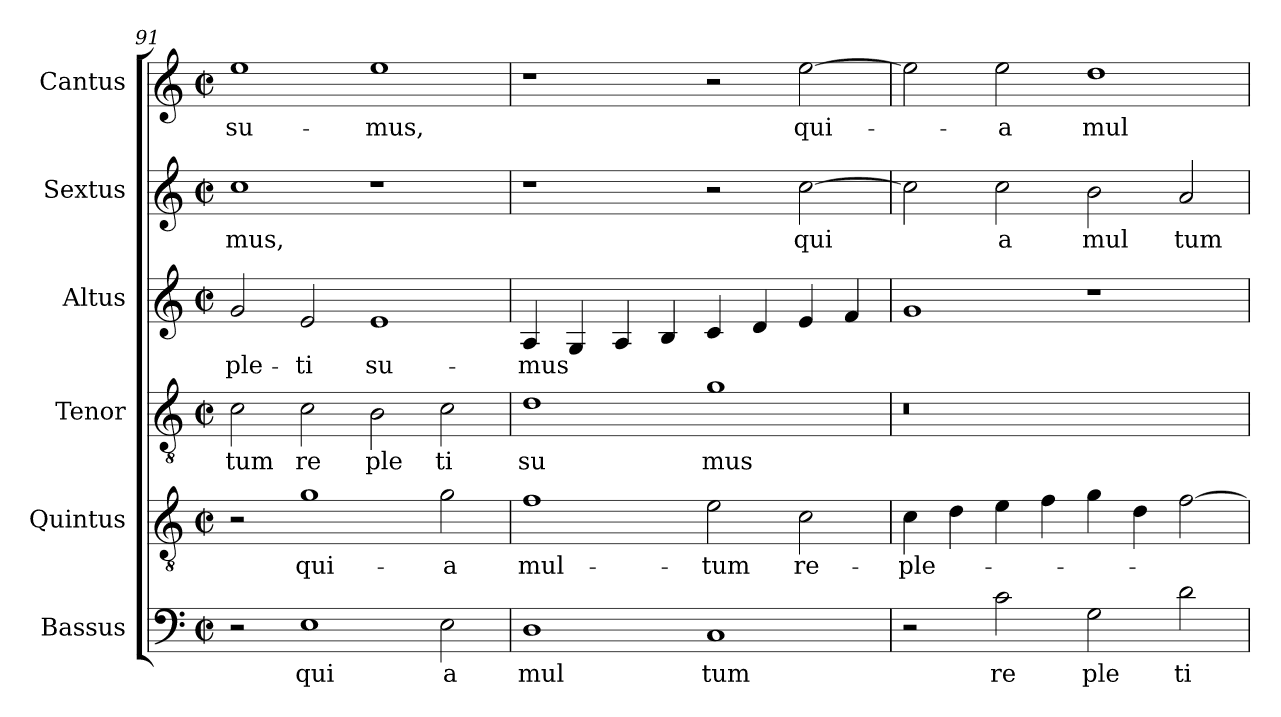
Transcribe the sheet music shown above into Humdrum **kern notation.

**kern	**text	**kern	**text	**kern	**text	**kern	**text	**kern	**text	**kern	**text
*part6	*part6	*part5	*part5	*part4	*part4	*part3	*part3	*part2	*part2	*part1	*part1
*staff6	*staff6	*staff5	*staff5	*staff4	*staff4	*staff3	*staff3	*staff2	*staff2	*staff1	*staff1
*I"Bassus	*	*I"Quintus	*	*I"Tenor	*	*I"Altus	*	*I"Sextus	*	*I"Cantus	*
*clefF4	*	*clefGv2	*	*clefGv2	*	*clefG2	*	*clefG2	*	*clefG2	*
*M2/2	*	*M2/2	*	*M2/2	*	*M2/2	*	*M2/2	*	*M2/2	*
*met(c|)	*	*met(c|)	*	*met(c|)	*	*met(c|)	*	*met(c|)	*	*met(c|)	*
=91	=91	=91	=91	=91	=91	=91	=91	=91	=91	=91	=91
!	!	!	!	!	!LO:LY:b:cj	!	!LO:LY:b:cj	!	!LO:LY:b:cj	!	!LO:LY:b:cj
2r	.	2r	.	2c\	tum	2g/	-ple-	1cc	mus,	1ee	su-
!	!LO:LY:b:cj	!	!LO:LY:b:cj	!	!LO:LY:b:cj	!	!LO:LY:b:cj	!	!	!	!
1E	qui	1g	qui-	2c\	re	2e/	-ti	.	.	.	.
!	!	!	!	!	!LO:LY:b:cj	!	!LO:LY:b:cj	!	!	!	!LO:LY:b:cj
.	.	.	.	2B\	ple	1e	su-	1r	.	1ee	-mus,
!	!LO:LY:b:cj	!	!LO:LY:b:cj	!	!LO:LY:b:cj	!	!	!	!	!	!
2E\	a	2g\	-a	2c\	ti	.	.	.	.	.	.
=92	=92	=92	=92	=92	=92	=92	=92	=92	=92	=92	=92
!	!LO:LY:b:cj	!	!LO:LY:b:cj	!	!LO:LY:b:cj	!	!LO:LY:b	!	!	!	!
1D	mul	1f	mul-	1d	su	4A/	-mus	1r	.	1r	.
.	.	.	.	.	.	4G/	.	.	.	.	.
.	.	.	.	.	.	4A/	.	.	.	.	.
.	.	.	.	.	.	4B/	.	.	.	.	.
!	!LO:LY:b:cj	!	!LO:LY:b:cj	!	!LO:LY:b:cj	!	!	!	!	!	!
1C	tum	2e\	-tum	1g	mus	4c/	.	2r	.	2r	.
.	.	.	.	.	.	4d/	.	.	.	.	.
!	!	!	!LO:LY:b:cj	!	!	!	!	!	!LO:LY:b	!	!LO:LY:b
.	.	2c\	re-	.	.	4e/	.	[>2cc\	qui	[>2ee\	qui-
.	.	.	.	.	.	4f/	.	.	.	.	.
=93	=93	=93	=93	=93	=93	=93	=93	=93	=93	=93	=93
!	!	!	!LO:LY:b	!	!	!	!	!	!	!	!
2r	.	4c\	-ple-	0r	.	1g	.	2cc\]	.	2ee\]	.
.	.	4d\	.	.	.	.	.	.	.	.	.
!	!LO:LY:b:cj	!	!	!	!	!	!	!	!LO:LY:b:cj	!	!LO:LY:b:cj
2c\	re	4e\	.	.	.	.	.	2cc\	a	2ee\	-a
.	.	4f\	.	.	.	.	.	.	.	.	.
!	!LO:LY:b:cj	!	!	!	!	!	!	!	!LO:LY:b:cj	!	!LO:LY:b:cj
2G\	ple	4g\	.	.	.	1r	.	2b\	mul	1dd	mul-
.	.	4d\	.	.	.	.	.	.	.	.	.
!	!LO:LY:b:cj	!	!	!	!	!	!	!	!LO:LY:b:cj	!	!
2d\	ti	[>2f\	.	.	.	.	.	2a/	tum	.	.
=	=	=	=	=	=	=	=	=	=	=	=
*-	*-	*-	*-	*-	*-	*-	*-	*-	*-	*-	*-
